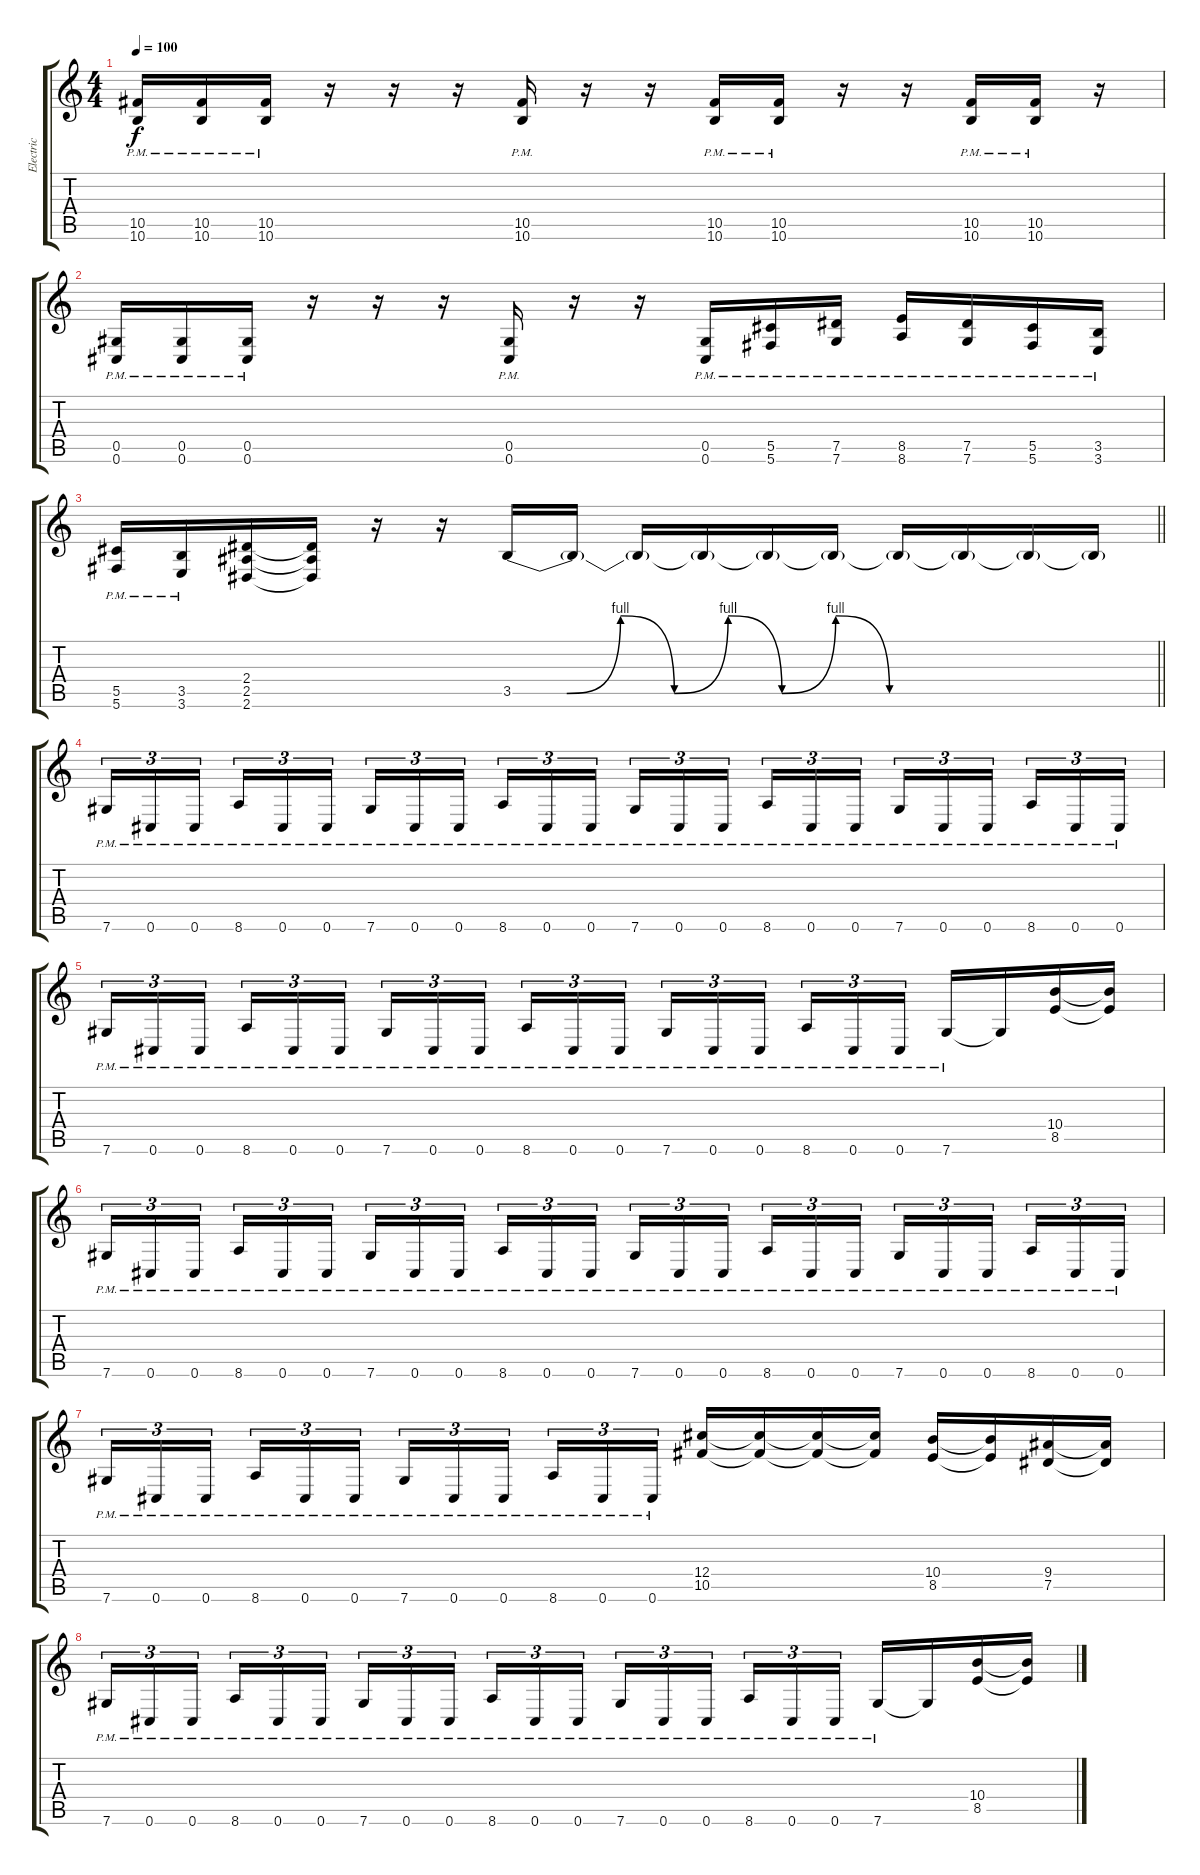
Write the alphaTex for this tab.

\track ("Electric" "Electric") {instrument distortionguitar}
\staff {score tabs}
\tuning (Eb4 Bb3 Gb3 Db3 Ab2 Db2) {hide}
\ts (4 4)
\tempo 100
\clef g2
\ks c
(10.5{pm} 10.6{pm}).16{dy f} (10.5{pm} 10.6{pm}).16 (10.5{pm} 10.6{pm}).16 r.16 r.16 r.16 (10.5{pm} 10.6{pm}).16 r.16 r.16 (10.5{pm} 10.6{pm}).16 (10.5{pm} 10.6{pm}).16 r.16 r.16 (10.5{pm} 10.6{pm}).16 (10.5{pm} 10.6{pm}).16 r.16 |
(0.5{pm} 0.6{pm}).16 (0.5{pm} 0.6{pm}).16 (0.5{pm} 0.6{pm}).16 r.16 r.16 r.16 (0.5{pm} 0.6{pm}).16 r.16 r.16 (0.5{pm} 0.6{pm}).16 (5.5{pm} 5.6{pm}).16 (7.5{pm} 7.6{pm}).16 (8.5{pm} 8.6{pm}).16 (7.5{pm} 7.6{pm}).16 (5.5{pm} 5.6{pm}).16 (3.5{pm} 3.6{pm}).16 |
\barLineRight lightlight
(5.5{pm} 5.6{pm}).16 (3.5{pm} 3.6{pm}).16 (2.4 2.5 2.6).16 (2.4{t} 2.5{t} 2.6{t}).16 r.16 r.16 3.5{be (custom 0 0 5 0 10 4 15 0 20 4 25 0 30 4 35 0 60 0)}.16 3.5{t}.16 3.5{t}.16 3.5{t}.16 3.5{t}.16 3.5{t}.16 3.5{t}.16 3.5{t}.16 3.5{t}.16 3.5{t}.16 |
7.6{pm}.16{tu (3 2) beam Up} 0.6{pm}.16{tu (3 2) beam Up} 0.6{pm}.16{tu (3 2) beam Up beam splitsecondary} 8.6{pm}.16{tu (3 2) beam Up} 0.6{pm}.16{tu (3 2) beam Up} 0.6{pm}.16{tu (3 2) beam Up} 7.6{pm}.16{tu (3 2) beam Up} 0.6{pm}.16{tu (3 2) beam Up} 0.6{pm}.16{tu (3 2) beam Up beam splitsecondary} 8.6{pm}.16{tu (3 2) beam Up} 0.6{pm}.16{tu (3 2) beam Up} 0.6{pm}.16{tu (3 2) beam Up} 7.6{pm}.16{tu (3 2) beam Up} 0.6{pm}.16{tu (3 2) beam Up} 0.6{pm}.16{tu (3 2) beam Up beam splitsecondary} 8.6{pm}.16{tu (3 2) beam Up} 0.6{pm}.16{tu (3 2) beam Up} 0.6{pm}.16{tu (3 2) beam Up} 7.6{pm}.16{tu (3 2) beam Up} 0.6{pm}.16{tu (3 2) beam Up} 0.6{pm}.16{tu (3 2) beam Up beam splitsecondary} 8.6{pm}.16{tu (3 2) beam Up} 0.6{pm}.16{tu (3 2) beam Up} 0.6{pm}.16{tu (3 2) beam Up} |
7.6{pm}.16{tu (3 2) beam Up} 0.6{pm}.16{tu (3 2) beam Up} 0.6{pm}.16{tu (3 2) beam Up beam splitsecondary} 8.6{pm}.16{tu (3 2) beam Up} 0.6{pm}.16{tu (3 2) beam Up} 0.6{pm}.16{tu (3 2) beam Up} 7.6{pm}.16{tu (3 2) beam Up} 0.6{pm}.16{tu (3 2) beam Up} 0.6{pm}.16{tu (3 2) beam Up beam splitsecondary} 8.6{pm}.16{tu (3 2) beam Up} 0.6{pm}.16{tu (3 2) beam Up} 0.6{pm}.16{tu (3 2) beam Up} 7.6{pm}.16{tu (3 2) beam Up} 0.6{pm}.16{tu (3 2) beam Up} 0.6{pm}.16{tu (3 2) beam Up beam splitsecondary} 8.6{pm}.16{tu (3 2) beam Up} 0.6{pm}.16{tu (3 2) beam Up} 0.6{pm}.16{tu (3 2) beam Up} 7.6{pm}.16{beam Up} 7.6{t}.16{beam Up} (10.4 8.5).16 (10.4{t} 8.5{t}).16 |
7.6{pm}.16{tu (3 2) beam Up} 0.6{pm}.16{tu (3 2) beam Up} 0.6{pm}.16{tu (3 2) beam Up beam splitsecondary} 8.6{pm}.16{tu (3 2) beam Up} 0.6{pm}.16{tu (3 2) beam Up} 0.6{pm}.16{tu (3 2) beam Up} 7.6{pm}.16{tu (3 2) beam Up} 0.6{pm}.16{tu (3 2) beam Up} 0.6{pm}.16{tu (3 2) beam Up beam splitsecondary} 8.6{pm}.16{tu (3 2) beam Up} 0.6{pm}.16{tu (3 2) beam Up} 0.6{pm}.16{tu (3 2) beam Up} 7.6{pm}.16{tu (3 2) beam Up} 0.6{pm}.16{tu (3 2) beam Up} 0.6{pm}.16{tu (3 2) beam Up beam splitsecondary} 8.6{pm}.16{tu (3 2) beam Up} 0.6{pm}.16{tu (3 2) beam Up} 0.6{pm}.16{tu (3 2) beam Up} 7.6{pm}.16{tu (3 2) beam Up} 0.6{pm}.16{tu (3 2) beam Up} 0.6{pm}.16{tu (3 2) beam Up beam splitsecondary} 8.6{pm}.16{tu (3 2) beam Up} 0.6{pm}.16{tu (3 2) beam Up} 0.6{pm}.16{tu (3 2) beam Up} |
7.6{pm}.16{tu (3 2) beam Up} 0.6{pm}.16{tu (3 2) beam Up} 0.6{pm}.16{tu (3 2) beam Up beam splitsecondary} 8.6{pm}.16{tu (3 2) beam Up} 0.6{pm}.16{tu (3 2) beam Up} 0.6{pm}.16{tu (3 2) beam Up} 7.6{pm}.16{tu (3 2) beam Up} 0.6{pm}.16{tu (3 2) beam Up} 0.6{pm}.16{tu (3 2) beam Up beam splitsecondary} 8.6{pm}.16{tu (3 2) beam Up} 0.6{pm}.16{tu (3 2) beam Up} 0.6{pm}.16{tu (3 2) beam Up} (12.4 10.5).16{beam Up} (12.4{t} 10.5{t}).16 (12.4{t} 10.5{t}).16 (12.4{t} 10.5{t}).16 (10.4 8.5).16 (10.4{t} 8.5{t}).16 (9.4 7.5).16 (9.4{t} 7.5{t}).16 |
7.6{pm}.16{tu (3 2) beam Up} 0.6{pm}.16{tu (3 2) beam Up} 0.6{pm}.16{tu (3 2) beam Up beam splitsecondary} 8.6{pm}.16{tu (3 2) beam Up} 0.6{pm}.16{tu (3 2) beam Up} 0.6{pm}.16{tu (3 2) beam Up} 7.6{pm}.16{tu (3 2) beam Up} 0.6{pm}.16{tu (3 2) beam Up} 0.6{pm}.16{tu (3 2) beam Up beam splitsecondary} 8.6{pm}.16{tu (3 2) beam Up} 0.6{pm}.16{tu (3 2) beam Up} 0.6{pm}.16{tu (3 2) beam Up} 7.6{pm}.16{tu (3 2) beam Up} 0.6{pm}.16{tu (3 2) beam Up} 0.6{pm}.16{tu (3 2) beam Up beam splitsecondary} 8.6{pm}.16{tu (3 2) beam Up} 0.6{pm}.16{tu (3 2) beam Up} 0.6{pm}.16{tu (3 2) beam Up} 7.6{pm}.16{beam Up} 7.6{t}.16{beam Up} (10.4 8.5).16 (10.4{t} 8.5{t}).16
